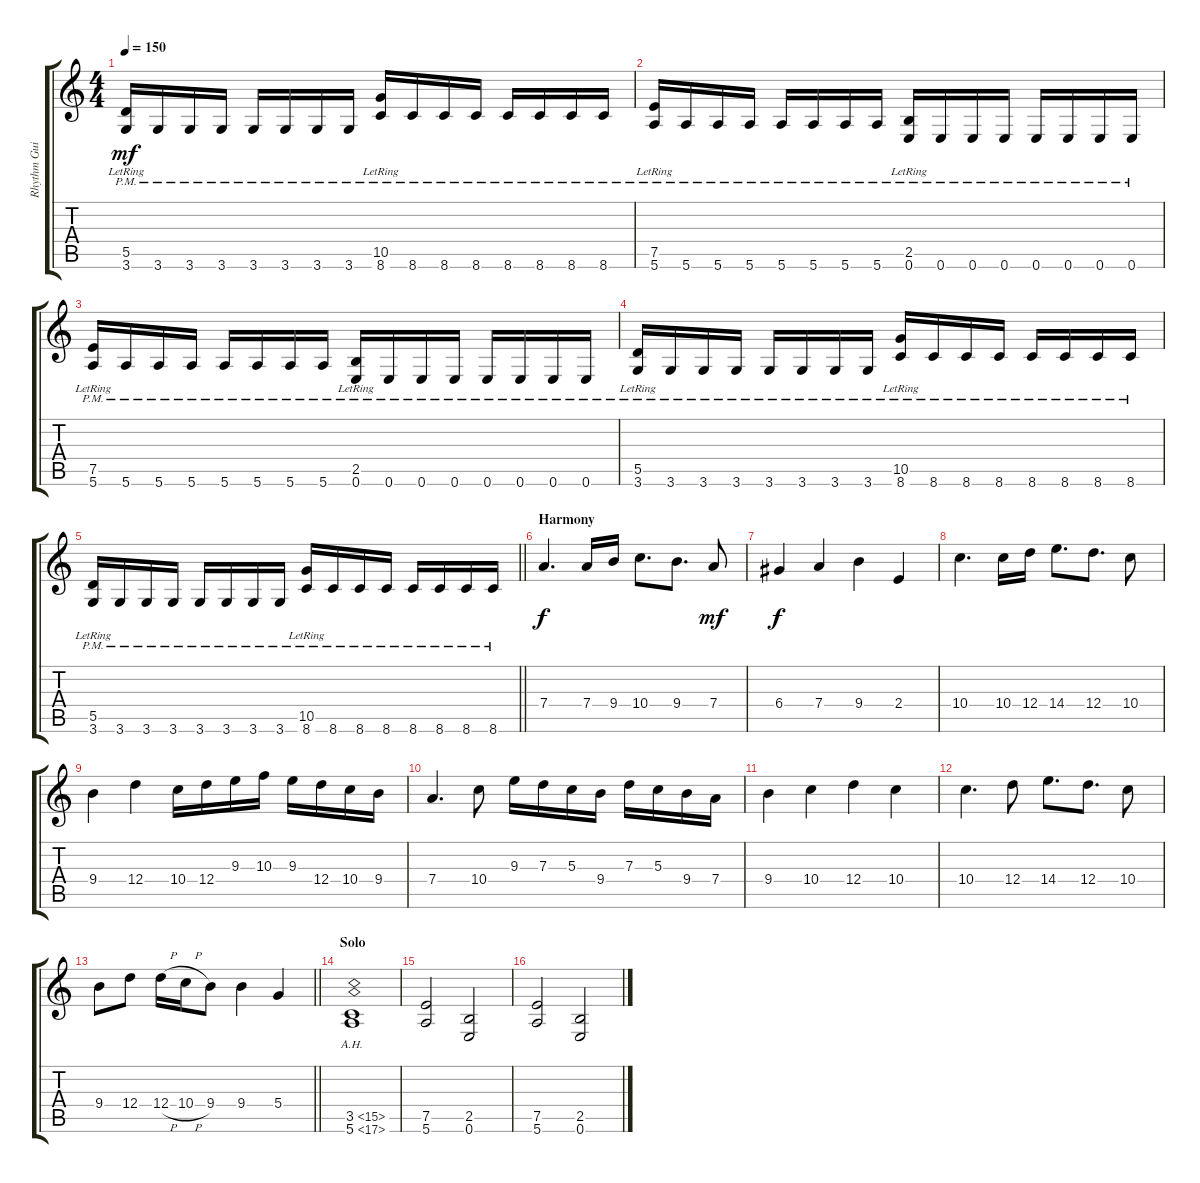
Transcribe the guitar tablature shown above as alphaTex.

\track ("Rhythm Guitar" "Rhythm Gui") {instrument distortionguitar}
\staff {score tabs}
\tuning (E4 B3 G3 D3 A2 E2) {hide}
\ts (4 4)
\tempo 150
\clef g2
\ks c
(5.5{lr} 3.6{pm}).16{dy mf} 3.6{pm}.16 3.6{pm}.16 3.6{pm}.16 3.6{pm}.16 3.6{pm}.16 3.6{pm}.16 3.6{pm}.16 (10.5{lr} 8.6{pm}).16 8.6{pm}.16 8.6{pm}.16 8.6{pm}.16 8.6{pm}.16 8.6{pm}.16 8.6{pm}.16 8.6{pm}.16 |
(7.5{lr} 5.6{pm}).16 5.6{pm}.16 5.6{pm}.16 5.6{pm}.16 5.6{pm}.16 5.6{pm}.16 5.6{pm}.16 5.6{pm}.16 (2.5{lr} 0.6{pm}).16 0.6{pm}.16 0.6{pm}.16 0.6{pm}.16 0.6{pm}.16 0.6{pm}.16 0.6{pm}.16 0.6{pm}.16 |
(7.5{lr} 5.6{pm}).16 5.6{pm}.16 5.6{pm}.16 5.6{pm}.16 5.6{pm}.16 5.6{pm}.16 5.6{pm}.16 5.6{pm}.16 (2.5{lr} 0.6{pm}).16 0.6{pm}.16 0.6{pm}.16 0.6{pm}.16 0.6{pm}.16 0.6{pm}.16 0.6{pm}.16 0.6{pm}.16 |
(5.5{lr} 3.6{pm}).16 3.6{pm}.16 3.6{pm}.16 3.6{pm}.16 3.6{pm}.16 3.6{pm}.16 3.6{pm}.16 3.6{pm}.16 (10.5{lr} 8.6{pm}).16 8.6{pm}.16 8.6{pm}.16 8.6{pm}.16 8.6{pm}.16 8.6{pm}.16 8.6{pm}.16 8.6{pm}.16 |
\barLineRight lightlight
(5.5{lr} 3.6{pm}).16 3.6{pm}.16 3.6{pm}.16 3.6{pm}.16 3.6{pm}.16 3.6{pm}.16 3.6{pm}.16 3.6{pm}.16 (10.5{lr} 8.6{pm}).16 8.6{pm}.16 8.6{pm}.16 8.6{pm}.16 8.6{pm}.16 8.6{pm}.16 8.6{pm}.16 8.6{pm}.16 |
\section ("" "Harmony")
7.4.4{d dy f} 7.4.16 9.4.16 10.4.8{d} 9.4.8{d} 7.4.8{dy mf} |
6.4.4{dy f} 7.4.4 9.4.4 2.4.4 |
10.4.4{d} 10.4.16 12.4.16 14.4.8{d} 12.4.8{d} 10.4.8 |
9.4.4 12.4.4 10.4.16 12.4.16 9.3.16 10.3.16 9.3.16 12.4.16 10.4.16 9.4.16 |
7.4.4{d} 10.4.8 9.3.16 7.3.16 5.3.16 9.4.16 7.3.16 5.3.16 9.4.16 7.4.16 |
9.4.4 10.4.4 12.4.4 10.4.4 |
10.4.4{d} 12.4.8 14.4.8{d} 12.4.8{d} 10.4.8 |
\barLineRight lightlight
9.4.8 12.4.8 12.4{h}.16 10.4{h}.16 9.4.8 9.4.4 5.4.4 |
\section ("" "Solo")
(3.5{ah 12} 5.6{ah 12}).1 |
(7.5 5.6).2 (2.5 0.6).2 |
(7.5 5.6).2 (2.5 0.6).2
